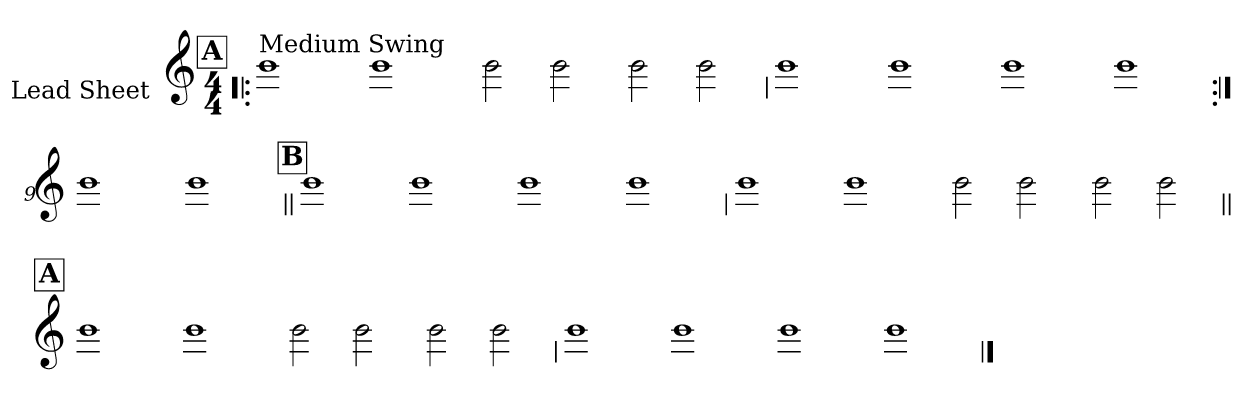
**kern
*part1
*staff1
*I"Lead Sheet
*stria0
*clefG2
*k[]
*C:
*M4/4
!!LO:REH:place=s1:a:t=A
=1!|:
!LO:TX:a:t=Medium Swing
1b
=2-
1b
=3-
2b
2b
=4-
2b
2b
!!LO:LB:g=z
=5
1b
=6-
1b
=7-
1b
=8-
1b
!!LO:LB:g=z
=9:|!
1b
=10-
1b
!!LO:LB:g=z
!!LO:REH:place=s1:a:t=B
=11||
1b
=12-
1b
=13-
1b
=14-
1b
!!LO:LB:g=z
=15
1b
=16-
1b
=17-
2b
2b
=18-
2b
2b
!!LO:LB:g=z
!!LO:REH:place=s1:a:t=A
=19||
1b
=20-
1b
=21-
2b
2b
=22-
2b
2b
!!LO:LB:g=z
=23
1b
=24-
1b
=25-
1b
=26-
1b
==
*-
